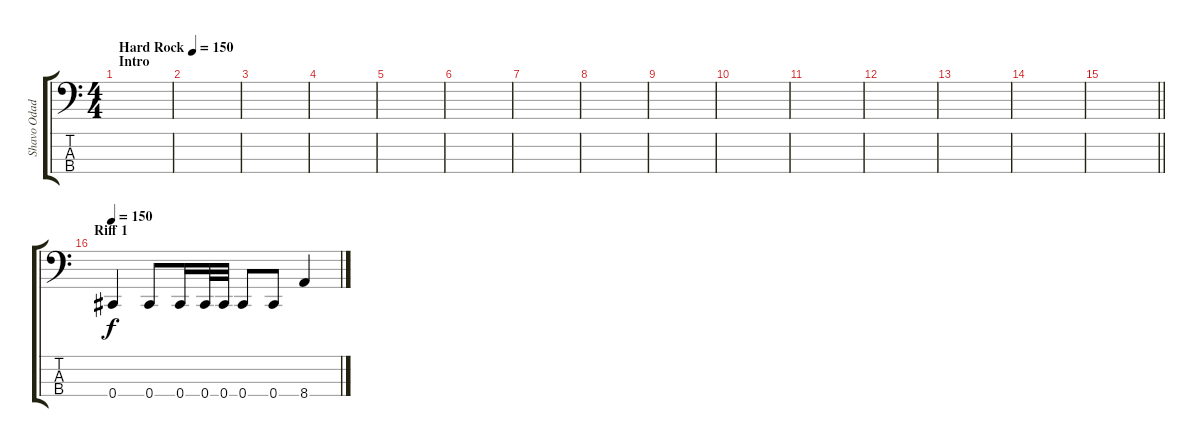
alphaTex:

\track ("Shavo Odadjian" "Shavo Odad") {instrument electricbasspick}
\staff {score tabs}
\tuning (Gb2 Db2 Ab1 Db1) {hide}
\ts (4 4)
\section ("" "Intro")
\tempo (150 "Hard Rock")
\tempo 142
\tempo (150 "Hard Rock")
\clef f4
\ks c
|
|
|
|
|
|
|
|
|
|
|
|
|
|
\barLineRight lightlight
|
\section ("" "Riff 1")
\tempo 150
0.4.4 0.4.8 0.4.16 0.4.32 0.4.32 0.4.8 0.4.8 8.4.4
